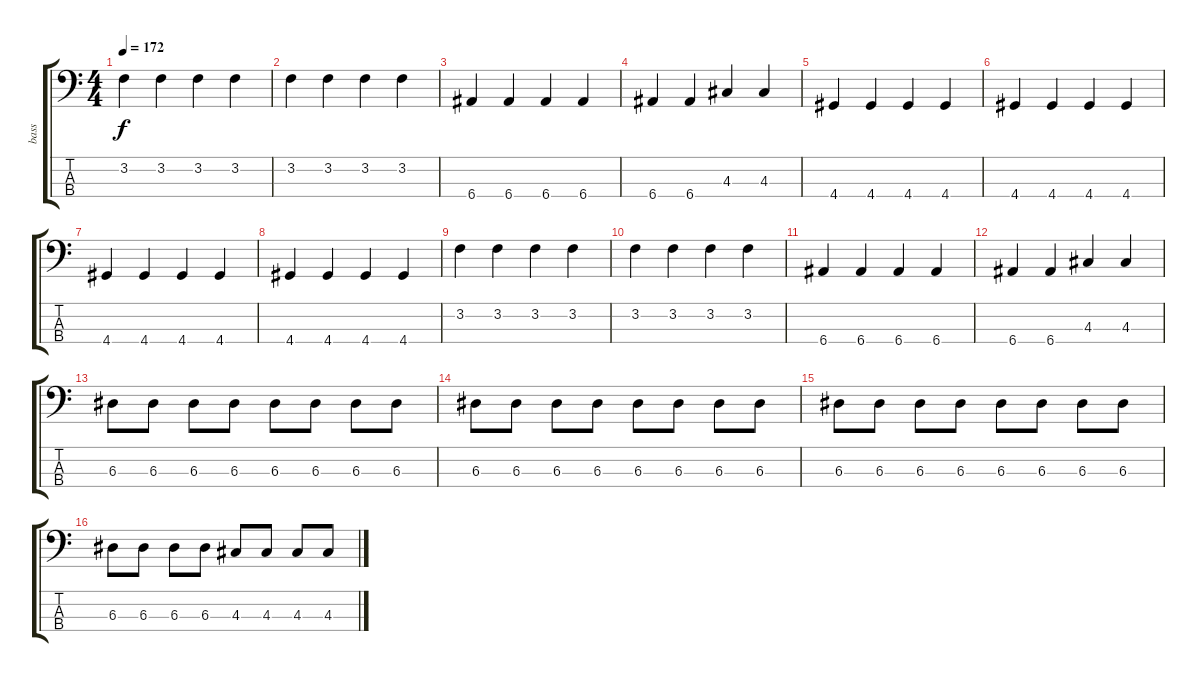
\track ("bass" "bass") {instrument electricbassfinger}
\staff {score tabs}
\tuning (G2 D2 A1 E1) {hide}
\ts (4 4)
\tempo 172
\clef f4
\ks c
3.2.4{dy f} 3.2.4 3.2.4 3.2.4 |
3.2.4 3.2.4 3.2.4 3.2.4 |
6.4.4 6.4.4 6.4.4 6.4.4 |
6.4.4 6.4.4 4.3.4 4.3.4 |
4.4.4 4.4.4 4.4.4 4.4.4 |
4.4.4 4.4.4 4.4.4 4.4.4 |
4.4.4 4.4.4 4.4.4 4.4.4 |
4.4.4 4.4.4 4.4.4 4.4.4 |
3.2.4 3.2.4 3.2.4 3.2.4 |
3.2.4 3.2.4 3.2.4 3.2.4 |
6.4.4 6.4.4 6.4.4 6.4.4 |
6.4.4 6.4.4 4.3.4 4.3.4 |
6.3.8 6.3.8 6.3.8 6.3.8 6.3.8 6.3.8 6.3.8 6.3.8 |
6.3.8 6.3.8 6.3.8 6.3.8 6.3.8 6.3.8 6.3.8 6.3.8 |
6.3.8 6.3.8 6.3.8 6.3.8 6.3.8 6.3.8 6.3.8 6.3.8 |
6.3.8 6.3.8 6.3.8 6.3.8 4.3.8 4.3.8 4.3.8 4.3.8
